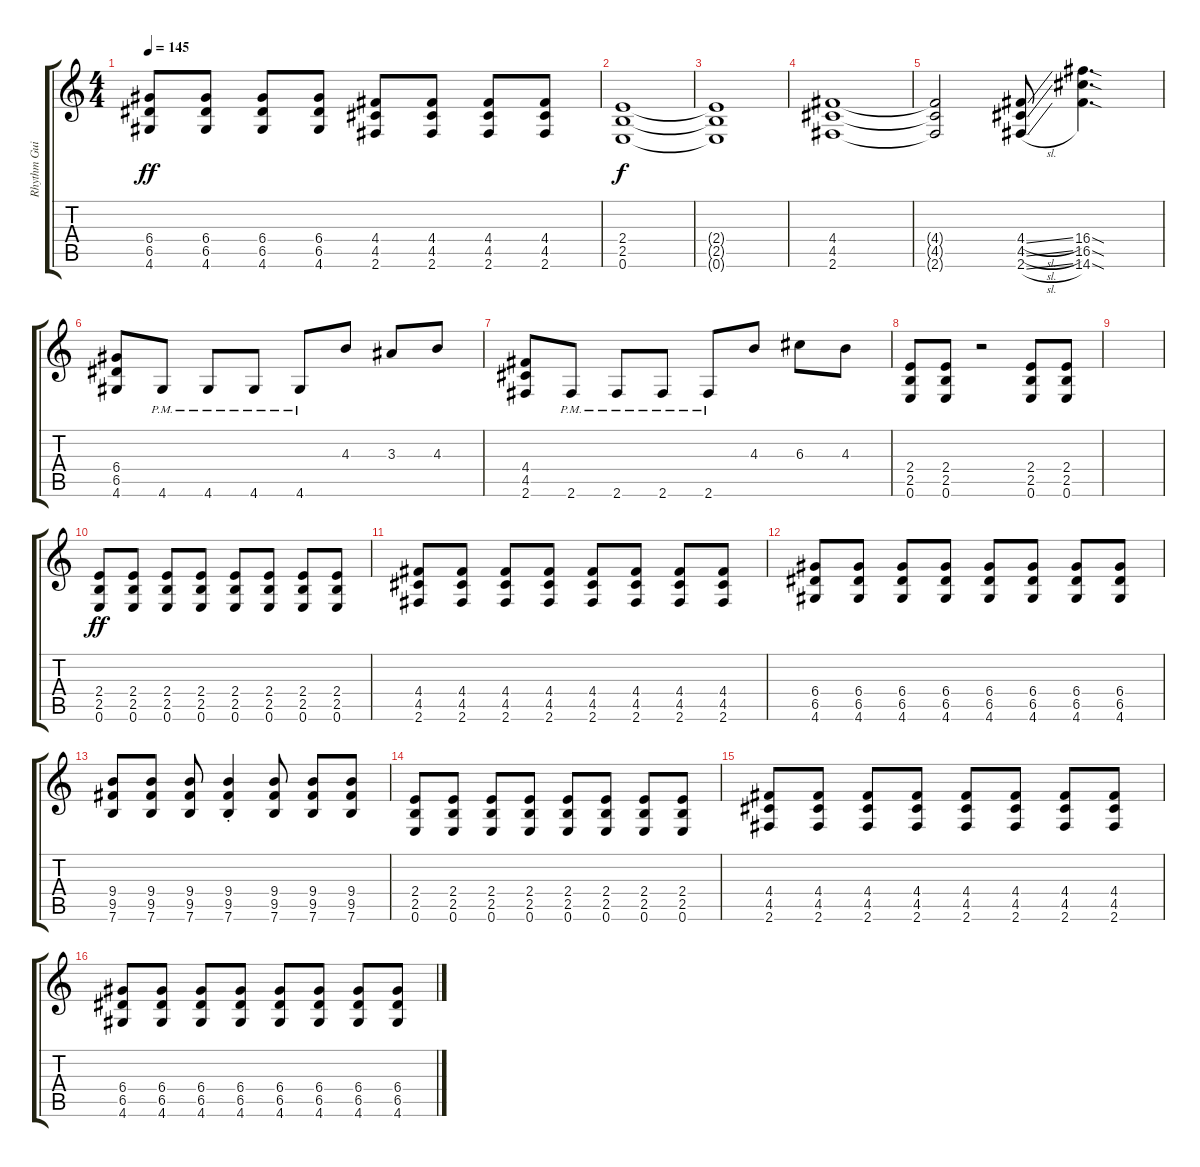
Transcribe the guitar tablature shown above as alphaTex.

\track ("Rhythm Guitar" "Rhythm Gui") {instrument distortionguitar}
\staff {score tabs}
\tuning (E4 B3 G3 D3 A2 E2) {hide}
\ts (4 4)
\tempo 145
\clef g2
\ks c
(6.4 6.5 4.6).8{dy ff} (6.4 6.5 4.6).8 (6.4 6.5 4.6).8 (6.4 6.5 4.6).8 (4.4 4.5 2.6).8 (4.4 4.5 2.6).8 (4.4 4.5 2.6).8 (4.4 4.5 2.6).8 |
(2.4 2.5 0.6).1{dy f} |
(2.4{t} 2.5{t} 0.6{t}).1 |
(4.4 4.5 2.6).1 |
(4.4{t} 4.5{t} 2.6{t}).2 (4.4{sl} 4.5{sl} 2.6{sl}).8 (16.4{sod} 16.5{sod} 14.6{sod}).4{d} |
(6.4 6.5 4.6).8 4.6{pm}.8 4.6{pm}.8 4.6{pm}.8 4.6{pm}.8 4.3.8 3.3.8 4.3.8 |
(4.4 4.5 2.6).8 2.6{pm}.8 2.6{pm}.8 2.6{pm}.8 2.6{pm}.8 4.3.8 6.3.8 4.3.8 |
(2.4 2.5 0.6).8 (2.4 2.5 0.6).8 r.2 (2.4 2.5 0.6).8 (2.4 2.5 0.6).8 |
|
(2.4 2.5 0.6).8{dy ff instrument distortionguitar} (2.4 2.5 0.6).8 (2.4 2.5 0.6).8 (2.4 2.5 0.6).8 (2.4 2.5 0.6).8 (2.4 2.5 0.6).8 (2.4 2.5 0.6).8 (2.4 2.5 0.6).8 |
(4.4 4.5 2.6).8 (4.4 4.5 2.6).8 (4.4 4.5 2.6).8 (4.4 4.5 2.6).8 (4.4 4.5 2.6).8 (4.4 4.5 2.6).8 (4.4 4.5 2.6).8 (4.4 4.5 2.6).8 |
(6.4 6.5 4.6).8 (6.4 6.5 4.6).8 (6.4 6.5 4.6).8 (6.4 6.5 4.6).8 (6.4 6.5 4.6).8 (6.4 6.5 4.6).8 (6.4 6.5 4.6).8 (6.4 6.5 4.6).8 |
(9.4 9.5 7.6).8 (9.4 9.5 7.6).8 (9.4 9.5 7.6).8 (9.4{st} 9.5{st} 7.6{st}).4 (9.4 9.5 7.6).8 (9.4 9.5 7.6).8 (9.4 9.5 7.6).8 |
(2.4 2.5 0.6).8 (2.4 2.5 0.6).8 (2.4 2.5 0.6).8 (2.4 2.5 0.6).8 (2.4 2.5 0.6).8 (2.4 2.5 0.6).8 (2.4 2.5 0.6).8 (2.4 2.5 0.6).8 |
(4.4 4.5 2.6).8 (4.4 4.5 2.6).8 (4.4 4.5 2.6).8 (4.4 4.5 2.6).8 (4.4 4.5 2.6).8 (4.4 4.5 2.6).8 (4.4 4.5 2.6).8 (4.4 4.5 2.6).8 |
(6.4 6.5 4.6).8 (6.4 6.5 4.6).8 (6.4 6.5 4.6).8 (6.4 6.5 4.6).8 (6.4 6.5 4.6).8 (6.4 6.5 4.6).8 (6.4 6.5 4.6).8 (6.4 6.5 4.6).8
